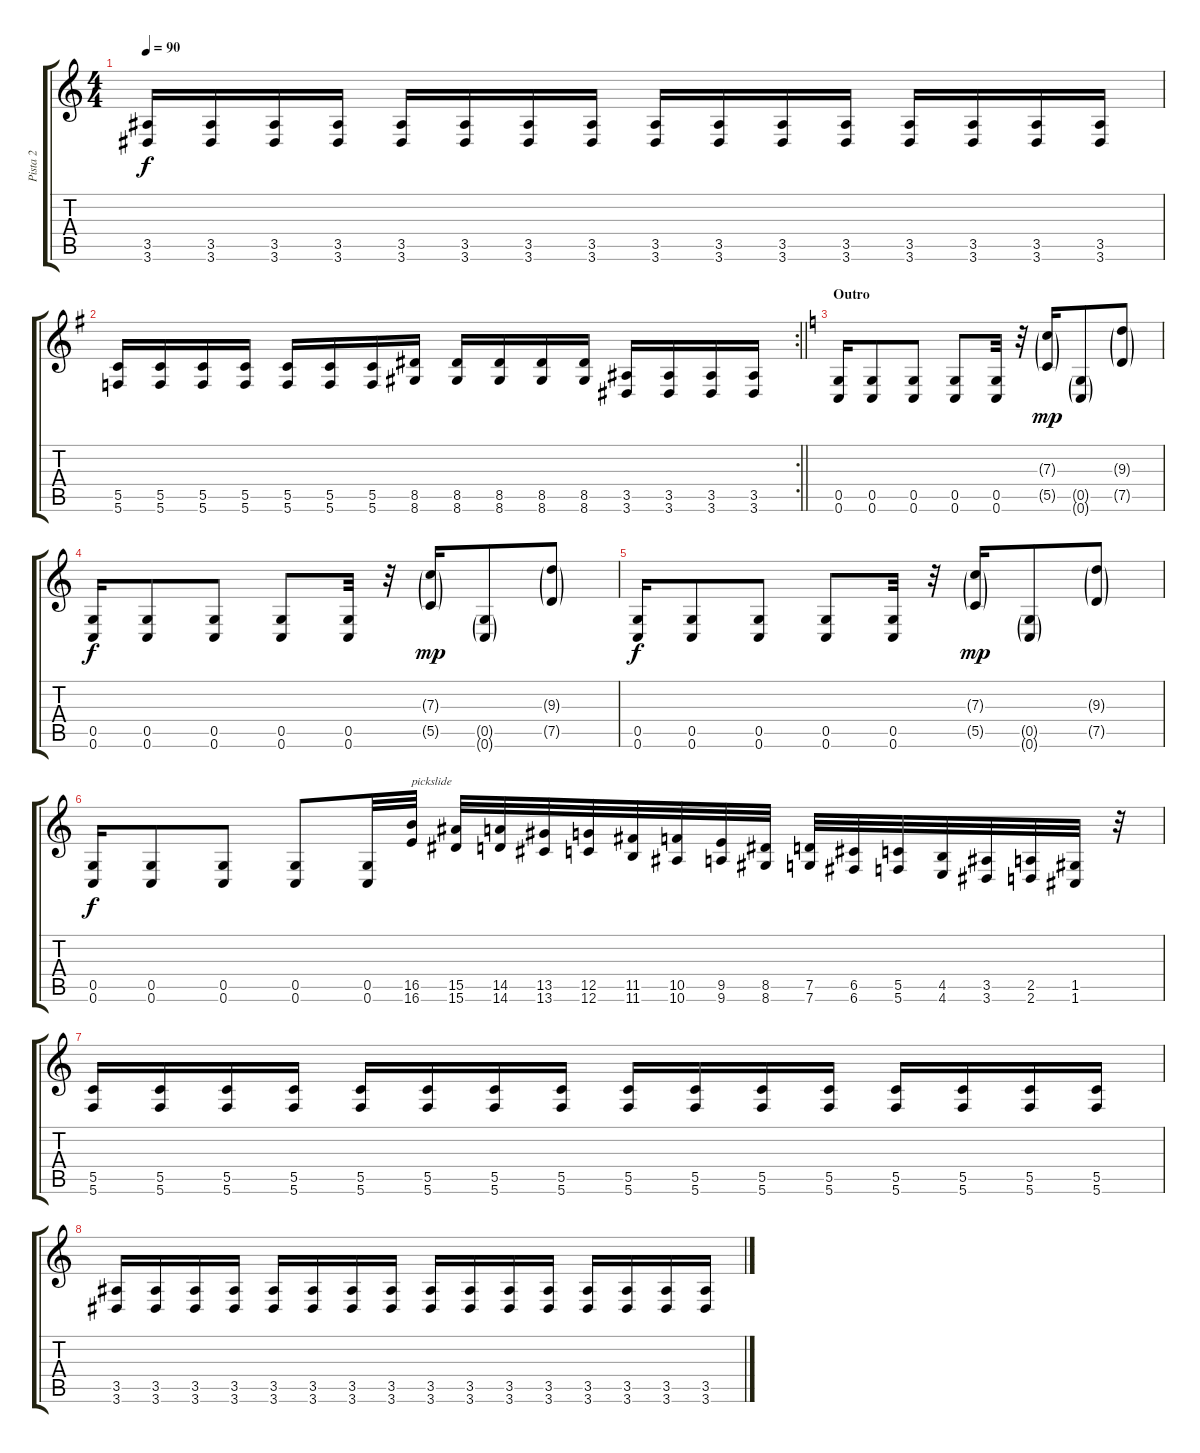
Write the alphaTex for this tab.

\track ("Pista 2" "Pista 2") {instrument overdrivenguitar}
\staff {score tabs}
\tuning (D4 A3 F3 C3 G2 C2) {hide}
\ts (4 4)
\tempo 90
\clef g2
\ks c
(3.5 3.6).16{dy f} (3.5 3.6).16 (3.5 3.6).16 (3.5 3.6).16 (3.5 3.6).16 (3.5 3.6).16 (3.5 3.6).16 (3.5 3.6).16 (3.5 3.6).16 (3.5 3.6).16 (3.5 3.6).16 (3.5 3.6).16 (3.5 3.6).16 (3.5 3.6).16 (3.5 3.6).16 (3.5 3.6).16 |
\rc 2
\barLineRight lightlight
\ks g
(5.5 5.6).16 (5.5 5.6).16 (5.5 5.6).16 (5.5 5.6).16 (5.5 5.6).16 (5.5 5.6).16 (5.5 5.6).16 (8.5 8.6).16 (8.5 8.6).16 (8.5 8.6).16 (8.5 8.6).16 (8.5 8.6).16 (3.5 3.6).16 (3.5 3.6).16 (3.5 3.6).16 (3.5 3.6).16 |
\section ("" "Outro")
\ks c
(0.5 0.6).16 (0.5 0.6).8 (0.5 0.6).8 (0.5 0.6).8 (0.5 0.6).32 r.32 (7.3{g} 5.5{g}).16{dy mp} (0.5{g} 0.6{g}).8 (9.3{g} 7.5{g}).8 |
(0.5 0.6).16{dy f} (0.5 0.6).8 (0.5 0.6).8 (0.5 0.6).8 (0.5 0.6).32 r.32 (7.3{g} 5.5{g}).16{dy mp} (0.5{g} 0.6{g}).8 (9.3{g} 7.5{g}).8 |
(0.5 0.6).16{dy f} (0.5 0.6).8 (0.5 0.6).8 (0.5 0.6).8 (0.5 0.6).32 r.32 (7.3{g} 5.5{g}).16{dy mp} (0.5{g} 0.6{g}).8 (9.3{g} 7.5{g}).8 |
(0.5 0.6).16{dy f} (0.5 0.6).8 (0.5 0.6).8 (0.5 0.6).8 (0.5 0.6).32 (16.5 16.6).32{txt "pickslide" instrument guitarfretnoise} (15.5 15.6).32 (14.5 14.6).32 (13.5 13.6).32 (12.5 12.6).32 (11.5 11.6).32 (10.5 10.6).32 (9.5 9.6).32 (8.5 8.6).32 (7.5 7.6).32 (6.5 6.6).32 (5.5 5.6).32 (4.5 4.6).32 (3.5 3.6).32 (2.5 2.6).32 (1.5 1.6).32 r.32 |
(5.5 5.6).16{instrument overdrivenguitar} (5.5 5.6).16 (5.5 5.6).16 (5.5 5.6).16 (5.5 5.6).16 (5.5 5.6).16 (5.5 5.6).16 (5.5 5.6).16 (5.5 5.6).16 (5.5 5.6).16 (5.5 5.6).16 (5.5 5.6).16 (5.5 5.6).16 (5.5 5.6).16 (5.5 5.6).16 (5.5 5.6).16 |
(3.5 3.6).16 (3.5 3.6).16 (3.5 3.6).16 (3.5 3.6).16 (3.5 3.6).16 (3.5 3.6).16 (3.5 3.6).16 (3.5 3.6).16 (3.5 3.6).16 (3.5 3.6).16 (3.5 3.6).16 (3.5 3.6).16 (3.5 3.6).16 (3.5 3.6).16 (3.5 3.6).16 (3.5 3.6).16
